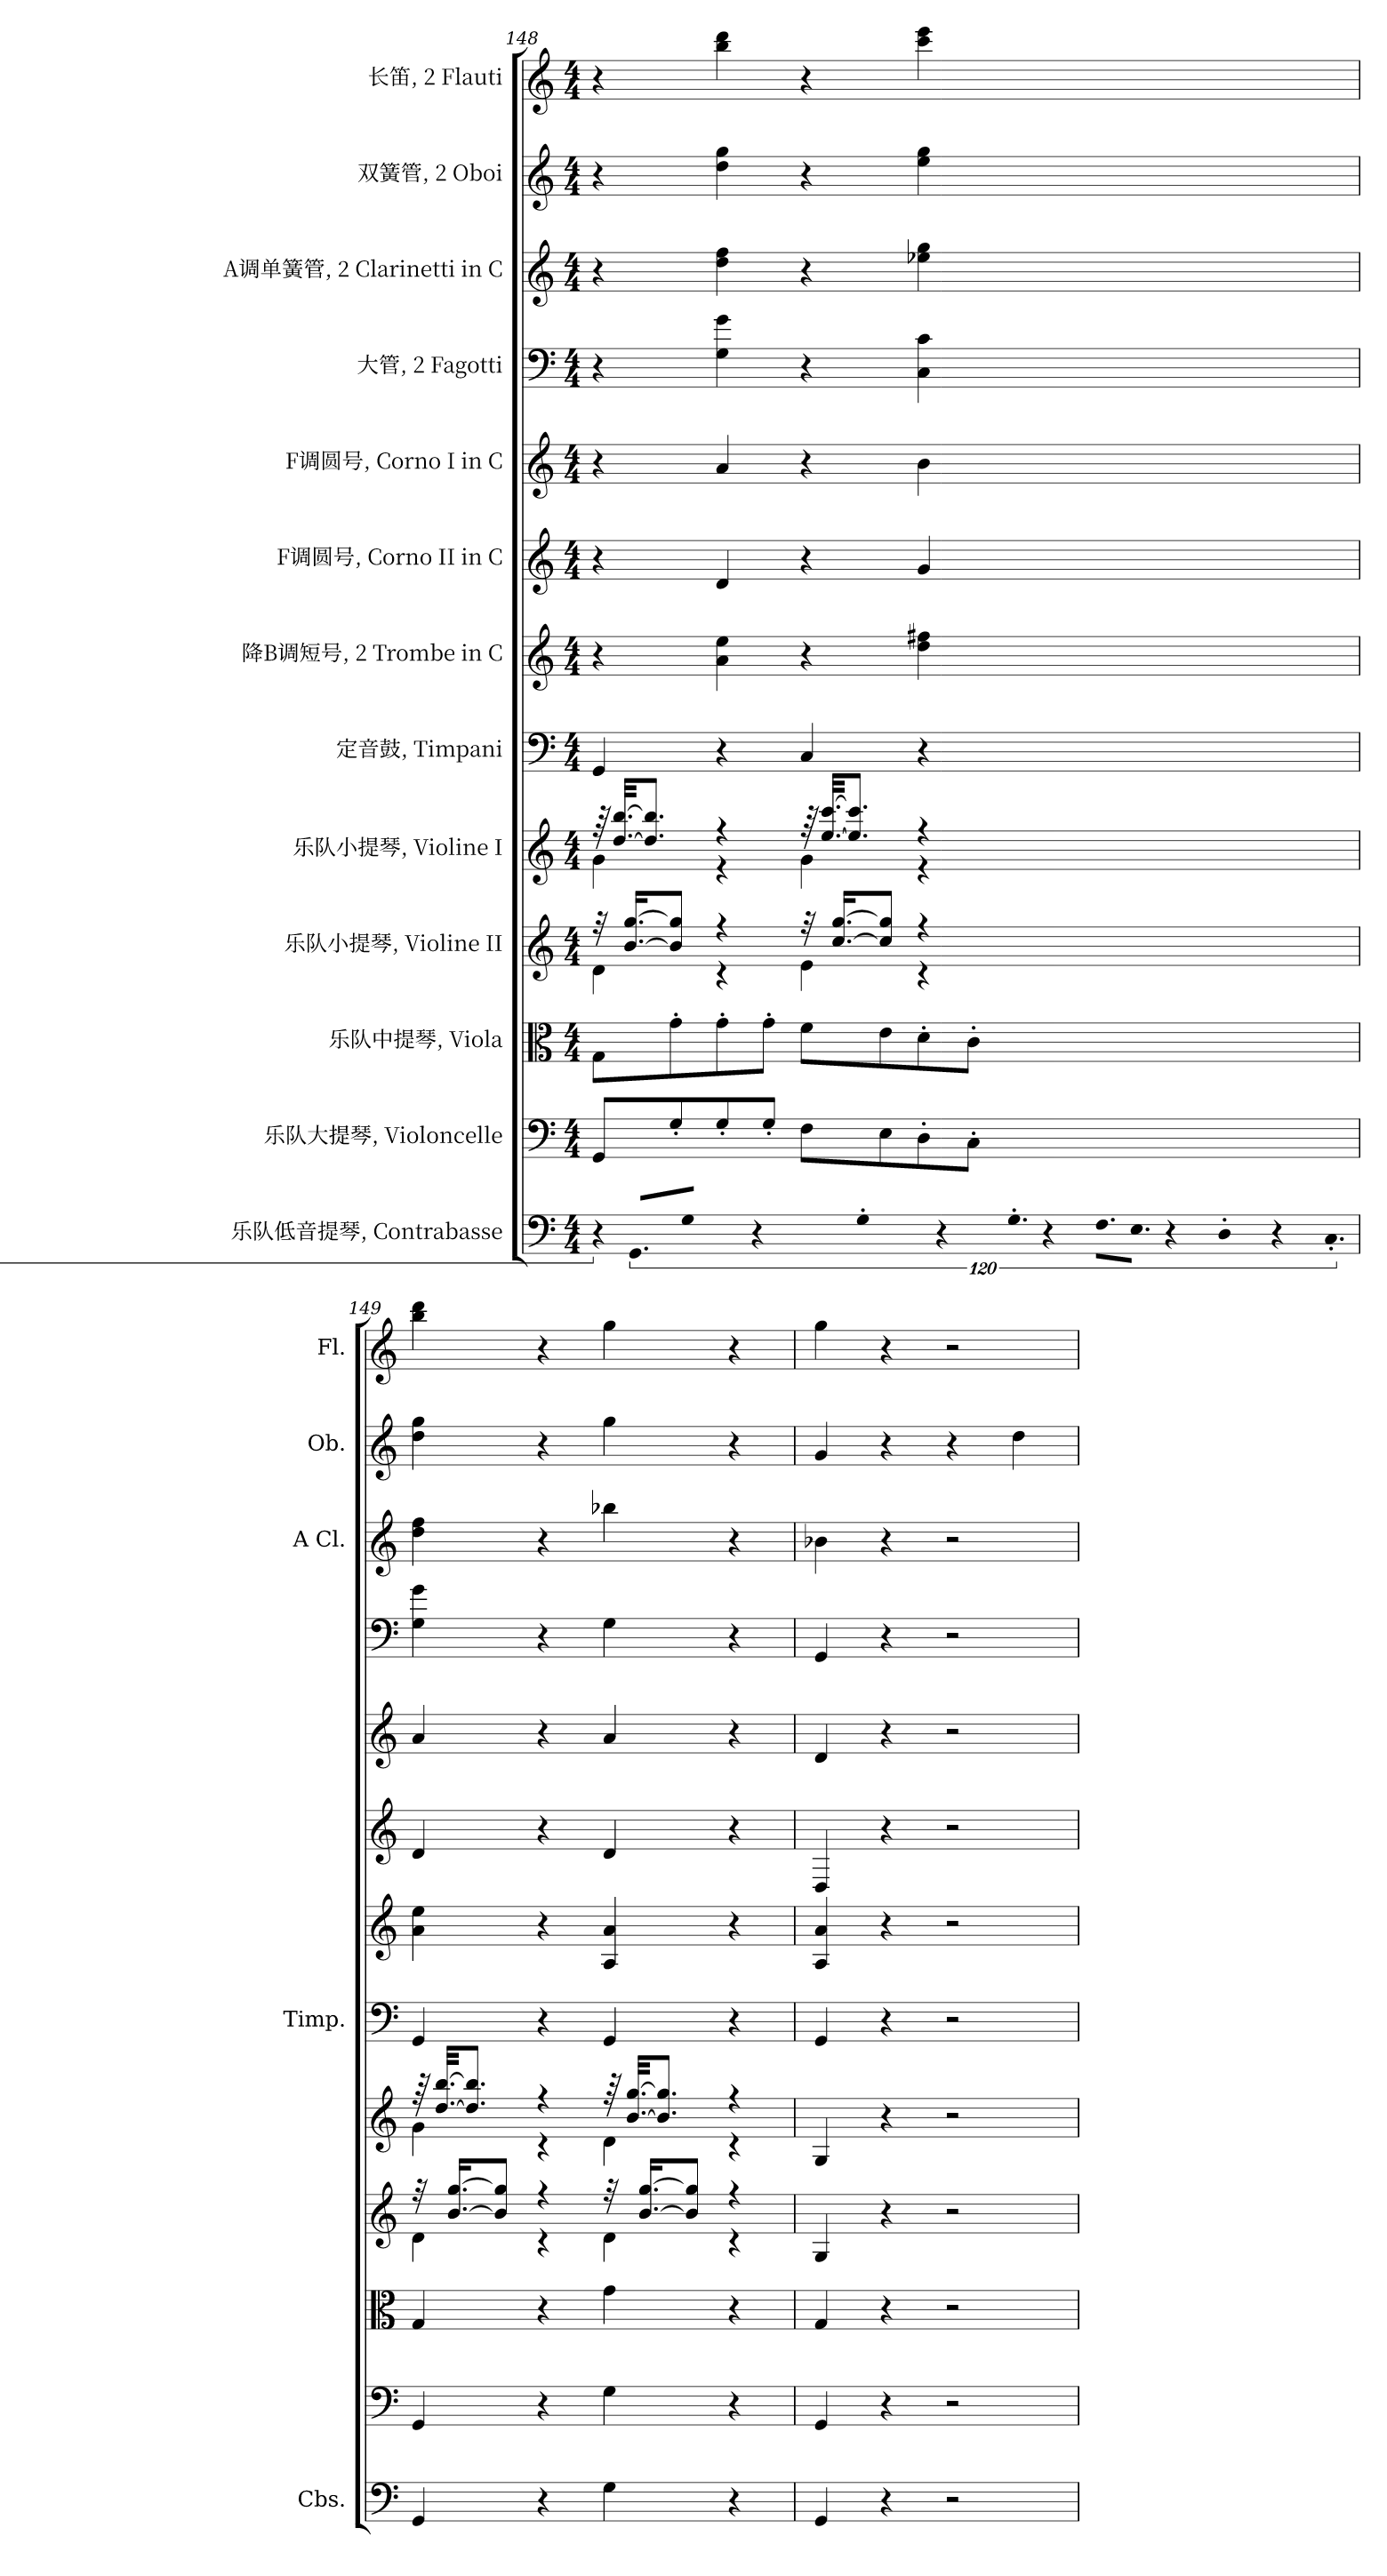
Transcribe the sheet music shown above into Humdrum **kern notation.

**kern	**kern	**kern	**kern	**kern	**kern	**kern	**kern	**kern	**kern	**kern	**kern	**kern
*part13	*part12	*part11	*part10	*part9	*part8	*part7	*part6	*part5	*part4	*part3	*part2	*part1
*staff13	*staff12	*staff11	*staff10	*staff9	*staff8	*staff7	*staff6	*staff5	*staff4	*staff3	*staff2	*staff1
*I"乐队低音提琴, Contrabasse	*I"乐队大提琴, Violoncelle	*I"乐队中提琴, Viola	*I"乐队小提琴, Violine II	*I"乐队小提琴, Violine I	*I"定音鼓, Timpani	*I"降B调短号, 2 Trombe in C	*I"F调圆号, Corno II in C	*I"F调圆号, Corno I in C	*I"大管, 2 Fagotti	*I"A调单簧管, 2 Clarinetti in C	*I"双簧管, 2 Oboi	*I"长笛, 2 Flauti
*I'Cbs.	*	*	*	*	*I'Timp.	*	*	*	*	*I'A Cl.	*I'Ob.	*I'Fl.
*clefF4	*clefF4	*clefC3	*clefG2	*clefG2	*clefF4	*clefG2	*clefG2	*clefG2	*clefF4	*clefG2	*clefG2	*clefG2
*ITrd7c12	*	*	*	*	*	*ITrd1c2	*ITrd4c7	*ITrd4c7	*	*ITrd2c3	*	*
*k[]	*k[]	*k[]	*k[]	*k[]	*k[]	*k[b-e-]	*k[b-]	*k[b-]	*k[]	*k[f#c#g#]	*k[]	*k[]
*M4/4	*M4/4	*M4/4	*M4/4	*M4/4	*M4/4	*M4/4	*M4/4	*M4/4	*M4/4	*M4/4	*M4/4	*M4/4
*MM198	*MM198	*MM198	*MM198	*MM198	*MM198	*MM198	*MM198	*MM198	*MM198	*MM198	*MM198	*MM198
=148	=148	=148	=148	=148	=148	=148	=148	=148	=148	=148	=148	=148
!LO:N:vis=32	!	!	!	!	!	!	!	!	!	!	!	!
*	*	*	*^	*^	*	*	*	*	*	*	*	*
640%23r	8GG/L	8G\L	32r	4d\	64r	4g\	4GG/	4r	4r	4r	4r	4r	4r	4r
.	.	.	.	.	[32.dd/ [32.bb/KKL	.	.	.	.	.	.	.	.	.
.	.	.	[16.b/ [16.gg/KL	.	.	.	.	.	.	.	.	.	.	.
!LO:N:vis=16.	!	!	!	!	!	!	!	!	!	!	!	!	!	!
960%103GGG/LL	.	.	.	.	.	.	.	.	.	.	.	.	.	.
.	.	.	.	.	8.dd/] 8.bb/]J	.	.	.	.	.	.	.	.	.
.	8G'/	8g'\	8b/] 8gg/]J	.	.	.	.	.	.	.	.	.	.	.
!LO:N:vis=16	!	!	!	!	!	!	!	!	!	!	!	!	!	!
1920%137GG/JJ	.	.	.	.	.	.	.	.	.	.	.	.	.	.
!LO:N:vis=16	!	!	!	!	!	!	!	!	!	!	!	!	!	!
1920%137r	.	.	.	.	.	.	.	.	.	.	.	.	.	.
.	8G'/	8g'\	4r	4r	4r	4r	4r	4g\ 4dd\	4G/	4d/	4G\ 4g\	4b\ 4dd\	4dd\ 4gg\	4bb\ 4ddd\
!LO:N:vis=16	!	!	!	!	!	!	!	!	!	!	!	!	!	!
1920%137GG'\	.	.	.	.	.	.	.	.	.	.	.	.	.	.
!LO:N:vis=32	!	!	!	!	!	!	!	!	!	!	!	!	!	!
640%23r	.	.	.	.	.	.	.	.	.	.	.	.	.	.
.	8G'/J	8g'\J	.	.	.	.	.	.	.	.	.	.	.	.
!LO:N:vis=16.	!	!	!	!	!	!	!	!	!	!	!	!	!	!
960%103GG'\	.	.	.	.	.	.	.	.	.	.	.	.	.	.
*	*	*	*	*	*	*	*	*	*	*	*	*	*	*MM213
.	8F\L	8f\L	32r	4e\	64r	4g\	4C/	4r	4r	4r	4r	4r	4r	4r
!LO:N:vis=32	!	!	!	!	!	!	!	!	!	!	!	!	!	!
640%23r	.	.	.	.	.	.	.	.	.	.	.	.	.	.
.	.	.	.	.	[32.ee/ [32.ccc/KKL	.	.	.	.	.	.	.	.	.
.	.	.	[16.cc/ [16.gg/KL	.	.	.	.	.	.	.	.	.	.	.
!LO:N:vis=16.	!	!	!	!	!	!	!	!	!	!	!	!	!	!
960%103FF\LL	.	.	.	.	.	.	.	.	.	.	.	.	.	.
.	.	.	.	.	8.ee/] 8.ccc/]J	.	.	.	.	.	.	.	.	.
.	8E\	8e\	8cc/] 8gg/]J	.	.	.	.	.	.	.	.	.	.	.
!LO:N:vis=16.	!	!	!	!	!	!	!	!	!	!	!	!	!	!
960%103EE\JJ	.	.	.	.	.	.	.	.	.	.	.	.	.	.
.	8D'\	8d'\	4r	4r	4r	4r	4r	4cc\ 4een\	4c/	4e\	4C\ 4c\	4ccn\ 4ee\	4ee\ 4gg\	4ccc\ 4eee\
!LO:N:vis=32	!	!	!	!	!	!	!	!	!	!	!	!	!	!
640%23r	.	.	.	.	.	.	.	.	.	.	.	.	.	.
!LO:N:vis=16	!	!	!	!	!	!	!	!	!	!	!	!	!	!
1920%137DD'\	.	.	.	.	.	.	.	.	.	.	.	.	.	.
!LO:N:vis=32	!	!	!	!	!	!	!	!	!	!	!	!	!	!
640%23r	.	.	.	.	.	.	.	.	.	.	.	.	.	.
.	8C'\J	8c'\J	.	.	.	.	.	.	.	.	.	.	.	.
!LO:N:vis=16.	!	!	!	!	!	!	!	!	!	!	!	!	!	!
960%103CC'/	.	.	.	.	.	.	.	.	.	.	.	.	.	.
.	640ryy	640ryy	640ryy	640ryy	640ryy	640ryy	640ryy	640ryy	640ryy	640ryy	640ryy	640ryy	640ryy	640ryy
!!LO:PB:g=z
=149	=149	=149	=149	=149	=149	=149	=149	=149	=149	=149	=149	=149	=149	=149
*	*	*	*	*	*	*	*	*	*	*	*	*	*	*MM198
4GGG/	4GG/	4G/	32r	4d\	64r	4g\	4GG/	4g\ 4dd\	4G/	4d/	4G\ 4g\	4b\ 4dd\	4dd\ 4gg\	4bb\ 4ddd\
.	.	.	.	.	[32.dd/ [32.bb/KKL	.	.	.	.	.	.	.	.	.
.	.	.	[16.b/ [16.gg/KL	.	.	.	.	.	.	.	.	.	.	.
.	.	.	.	.	8.dd/] 8.bb/]J	.	.	.	.	.	.	.	.	.
.	.	.	8b/] 8gg/]J	.	.	.	.	.	.	.	.	.	.	.
4r	4r	4r	4r	4r	4r	4r	4r	4r	4r	4r	4r	4r	4r	4r
*	*	*	*	*	*	*	*	*	*	*	*	*	*	*MM213
4GG\	4G\	4g\	32r	4d\	64r	4d\	4GG/	4G/ 4g/	4G/	4d/	4G\	4ggn\	4gg\	4gg\
.	.	.	.	.	[32.b/ [32.gg/KKL	.	.	.	.	.	.	.	.	.
.	.	.	[16.b/ [16.gg/KL	.	.	.	.	.	.	.	.	.	.	.
.	.	.	.	.	8.b/] 8.gg/]J	.	.	.	.	.	.	.	.	.
.	.	.	8b/] 8gg/]J	.	.	.	.	.	.	.	.	.	.	.
4r	4r	4r	4r	4r	4r	4r	4r	4r	4r	4r	4r	4r	4r	4r
*	*	*	*v	*v	*	*	*	*	*	*	*	*	*	*
*	*	*	*	*v	*v	*	*	*	*	*	*	*	*
=150	=150	=150	=150	=150	=150	=150	=150	=150	=150	=150	=150	=150
*	*	*	*	*	*	*	*	*	*	*	*	*MM198
4GGG/	4GG/	4G/	4G/	4G/	4GG/	4G/ 4g/	4GG/	4G/	4GG/	4gn\	4g/	4gg\
4r	4r	4r	4r	4r	4r	4r	4r	4r	4r	4r	4r	4r
*	*	*	*	*	*	*	*	*	*	*	*	*MM170
2r	2r	2r	2r	2r	2r	2r	2r	2r	2r	2r	4r	2r
.	.	.	.	.	.	.	.	.	.	.	4dd\	.
=	=	=	=	=	=	=	=	=	=	=	=	=
*-	*-	*-	*-	*-	*-	*-	*-	*-	*-	*-	*-	*-
